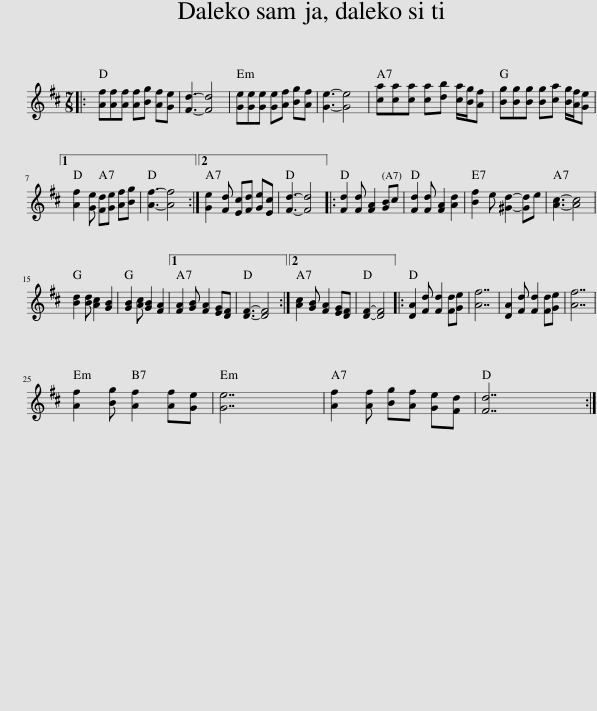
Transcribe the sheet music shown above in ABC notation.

X:1
L:1/8
M:7/8
I:linebreak $
K:D
V:1 treble
V:1
|: [Af][Af][Af] [Af][Bg] [Af][Ge] | [Fd]3- [Fd]4 | [Ge][Ge][Ge] [Ge][Af] [Bg][Af] | [Ge]3- [Ge]4 | [ca][ca][ca] [ca][db] [ca]/[Bg]/[Af] | %5
 [Bg][Bg][Bg] [Bg][ca] [Bg]/[Af]/[Ge] |1$ [Af]2 [Ge] [Fd][Ge] [Af][Bg] | [Af]3- [Af]4 :|2 [Ge]2 [Fd] [Ec][Fd] [Ge][Ec] | [Fd]3- [Fd]4 |: %10
 [Fd]2 [Fd] [FA]2 [GB]c | [Fd]2 [Fd] [FA]2 [Ad]2 | [Bf]2 e [^Gd]2- [Gd]e | [Ac]3- [Ac]4 |$ [Bd]2 [Bd] [Ac]2 [GB]2 | %15
 [GB]2 [Ac] [GB]2 [FA]2 |1 [FA]2 [GB] [FA]2 [EG][DF] | [DF]3- [DF]4 :|2 [Ac]2 [GB] [FA]2 [EG][DF] | [DF]2- [DF]4 |: %20
 [DA]2 [Fd] [Fd]2 [Fd][Ge] | [Af]7 | [DA]2 [Fd] [Fd]2 [Fd][Ge] | [Af]7 |$ [Af]2 [Bg] [Af]2 [Af][Ge] | %25
 [Ge]7 | [Af]2 [Af] [Bg][Af] [Ge][Fd] | [Fd]7 :| %28
